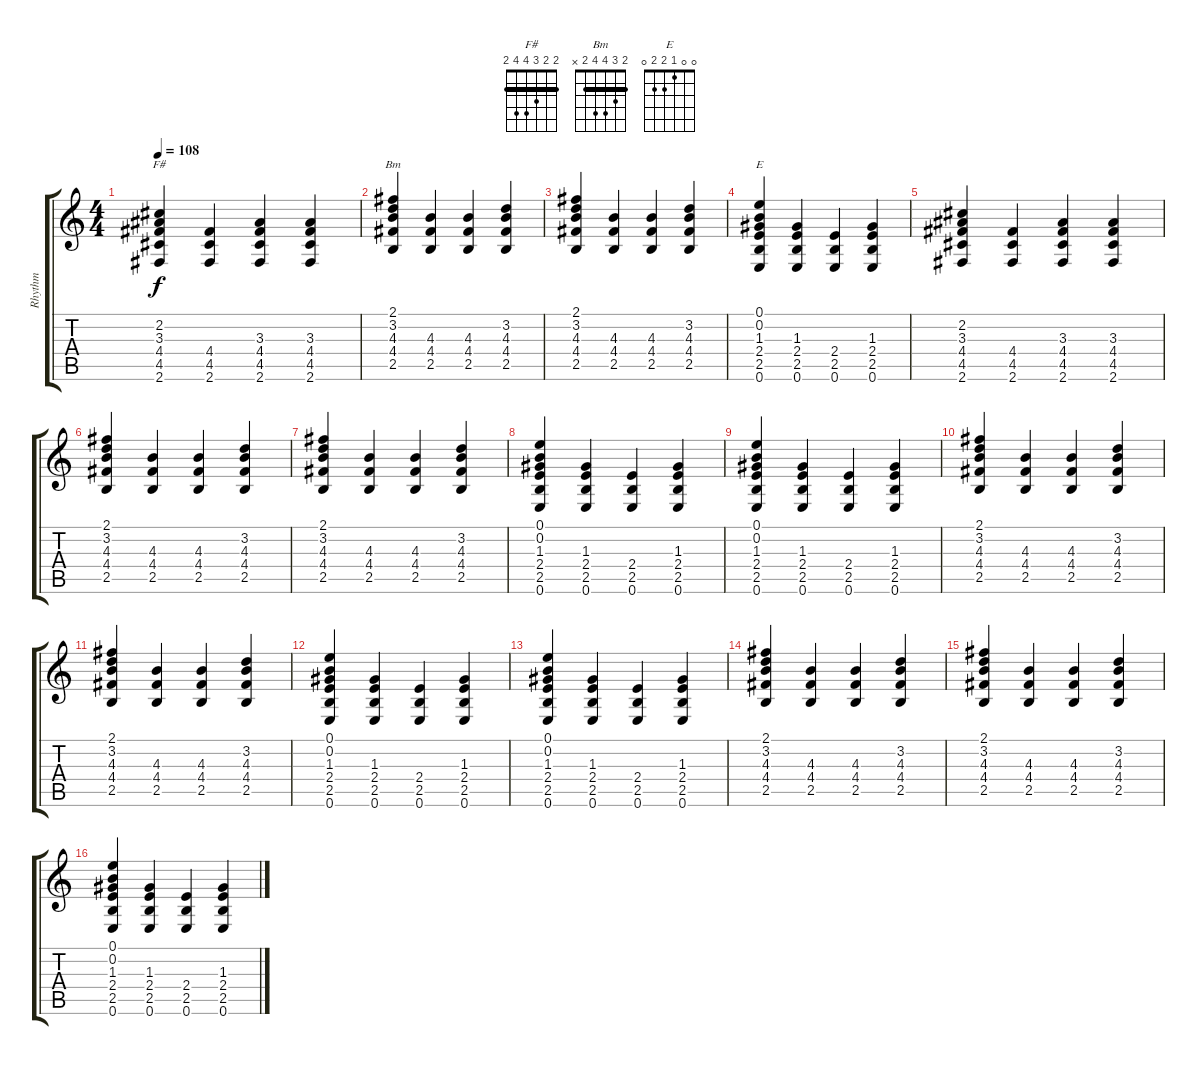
\track ("Rhythm" "Rhythm") {instrument overdrivenguitar}
\staff {score tabs}
\tuning (E4 B3 G3 D3 A2 E2) {hide}
\chord ("F#" 2 2 3 4 4 2) {barre 2}
\chord ("Bm" 2 3 4 4 2 x) {barre 2}
\chord ("E" 0 0 1 2 2 0)
\ts (4 4)
\tempo 108
\clef g2
\ks c
(2.2 3.3 4.4 4.5 2.6).4{ch "F#" dy f} (4.4 4.5 2.6).4 (3.3 4.4 4.5 2.6).4 (3.3 4.4 4.5 2.6).4 |
(2.1 3.2 4.3 4.4 2.5).4{ch "Bm"} (4.3 4.4 2.5).4 (4.3 4.4 2.5).4 (3.2 4.3 4.4 2.5).4 |
(2.1 3.2 4.3 4.4 2.5).4 (4.3 4.4 2.5).4 (4.3 4.4 2.5).4 (3.2 4.3 4.4 2.5).4 |
(0.1 0.2 1.3 2.4 2.5 0.6).4{ch "E"} (1.3 2.4 2.5 0.6).4 (2.4 2.5 0.6).4 (1.3 2.4 2.5 0.6).4 |
(2.2 3.3 4.4 4.5 2.6).4 (4.4 4.5 2.6).4 (3.3 4.4 4.5 2.6).4 (3.3 4.4 4.5 2.6).4 |
(2.1 3.2 4.3 4.4 2.5).4 (4.3 4.4 2.5).4 (4.3 4.4 2.5).4 (3.2 4.3 4.4 2.5).4 |
(2.1 3.2 4.3 4.4 2.5).4 (4.3 4.4 2.5).4 (4.3 4.4 2.5).4 (3.2 4.3 4.4 2.5).4 |
(0.1 0.2 1.3 2.4 2.5 0.6).4 (1.3 2.4 2.5 0.6).4 (2.4 2.5 0.6).4 (1.3 2.4 2.5 0.6).4 |
(0.1 0.2 1.3 2.4 2.5 0.6).4 (1.3 2.4 2.5 0.6).4 (2.4 2.5 0.6).4 (1.3 2.4 2.5 0.6).4 |
(2.1 3.2 4.3 4.4 2.5).4 (4.3 4.4 2.5).4 (4.3 4.4 2.5).4 (3.2 4.3 4.4 2.5).4 |
(2.1 3.2 4.3 4.4 2.5).4 (4.3 4.4 2.5).4 (4.3 4.4 2.5).4 (3.2 4.3 4.4 2.5).4 |
(0.1 0.2 1.3 2.4 2.5 0.6).4 (1.3 2.4 2.5 0.6).4 (2.4 2.5 0.6).4 (1.3 2.4 2.5 0.6).4 |
(0.1 0.2 1.3 2.4 2.5 0.6).4 (1.3 2.4 2.5 0.6).4 (2.4 2.5 0.6).4 (1.3 2.4 2.5 0.6).4 |
(2.1 3.2 4.3 4.4 2.5).4 (4.3 4.4 2.5).4 (4.3 4.4 2.5).4 (3.2 4.3 4.4 2.5).4 |
(2.1 3.2 4.3 4.4 2.5).4 (4.3 4.4 2.5).4 (4.3 4.4 2.5).4 (3.2 4.3 4.4 2.5).4 |
(0.1 0.2 1.3 2.4 2.5 0.6).4 (1.3 2.4 2.5 0.6).4 (2.4 2.5 0.6).4 (1.3 2.4 2.5 0.6).4
